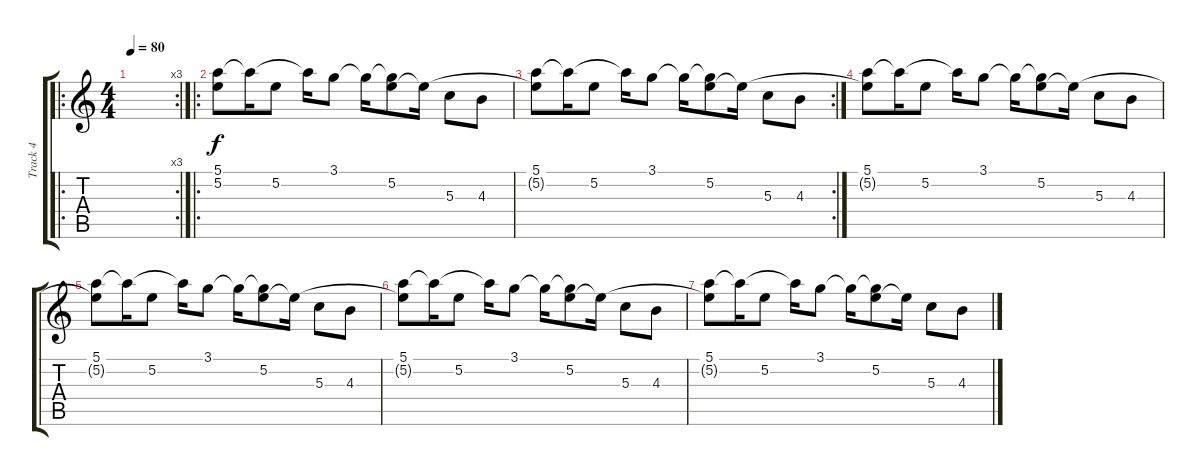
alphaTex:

\track ("Track 4" "Track 4") {instrument electricguitarclean}
\staff {score tabs}
\tuning (E4 B3 G3 D3 A2 E2) {hide}
\ro
\rc 3
\ts (4 4)
\tempo 80
\clef g2
\ks c
|
\ro
(5.1 5.2).8 5.1{t}.16 5.2.8 5.1{t}.16 3.1.8 3.1{t}.16 (3.1{t} 5.2).8 5.2{t}.16 5.3.8 4.3.8 |
\rc 2
(5.1 5.2{t}).8 5.1{t}.16 5.2.8 5.1{t}.16 3.1.8 3.1{t}.16 (3.1{t} 5.2).8 5.2{t}.16 5.3.8 4.3.8 |
(5.1 5.2{t}).8 5.1{t}.16 5.2.8 5.1{t}.16 3.1.8 3.1{t}.16 (3.1{t} 5.2).8 5.2{t}.16 5.3.8 4.3.8 |
(5.1 5.2{t}).8 5.1{t}.16 5.2.8 5.1{t}.16 3.1.8 3.1{t}.16 (3.1{t} 5.2).8 5.2{t}.16 5.3.8 4.3.8 |
(5.1 5.2{t}).8 5.1{t}.16 5.2.8 5.1{t}.16 3.1.8 3.1{t}.16 (3.1{t} 5.2).8 5.2{t}.16 5.3.8 4.3.8 |
(5.1 5.2{t}).8 5.1{t}.16 5.2.8 5.1{t}.16 3.1.8 3.1{t}.16 (3.1{t} 5.2).8 5.2{t}.16 5.3.8 4.3.8
